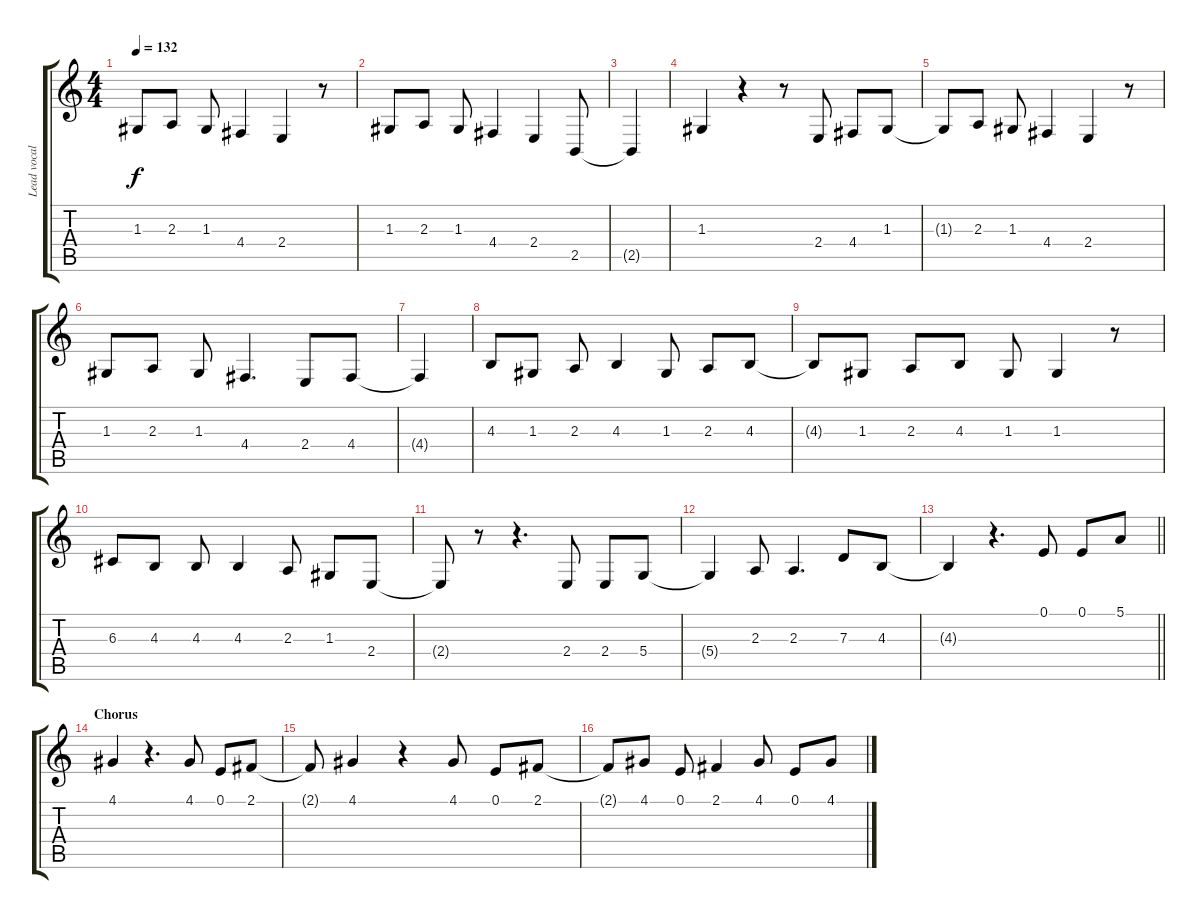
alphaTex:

\track ("Lead vocals" "Lead vocal") {instrument tenorsax}
\staff {score tabs}
\tuning (E4 B3 G3 D3 A2 E2) {hide}
\ts (4 4)
\tempo 132
\clef g2
\ks c
1.3{t}.8{dy f} 2.3.8 1.3.8 4.4.4 2.4.4 r.8 |
1.3.8 2.3.8 1.3.8 4.4.4 2.4.4 2.5.8 |
2.5{t}.4 |
1.3.4 r.4 r.8 2.4.8 4.4.8 1.3.8 |
1.3{t}.8 2.3.8 1.3.8 4.4.4 2.4.4 r.8 |
1.3.8 2.3.8 1.3.8 4.4.4{d} 2.4.8 4.4.8 |
4.4{t}.4 |
4.3.8 1.3.8 2.3.8 4.3.4 1.3.8 2.3.8 4.3.8 |
4.3{t}.8 1.3.8 2.3.8 4.3.8 1.3.8 1.3.4 r.8 |
6.3.8 4.3.8 4.3.8 4.3.4 2.3.8 1.3.8 2.4.8 |
2.4{t}.8 r.8 r.4{d} 2.4.8 2.4.8 5.4.8 |
5.4{t}.4 2.3.8 2.3.4{d} 7.3.8 4.3.8 |
\barLineRight lightlight
4.3{t}.4 r.4{d} 0.1.8 0.1.8 5.1.8 |
\section ("" "Chorus")
4.1.4 r.4{d} 4.1.8 0.1.8 2.1.8 |
2.1{t}.8 4.1.4 r.4 4.1.8 0.1.8 2.1.8 |
2.1{t}.8 4.1.8 0.1.8 2.1.4 4.1.8 0.1.8 4.1.8
